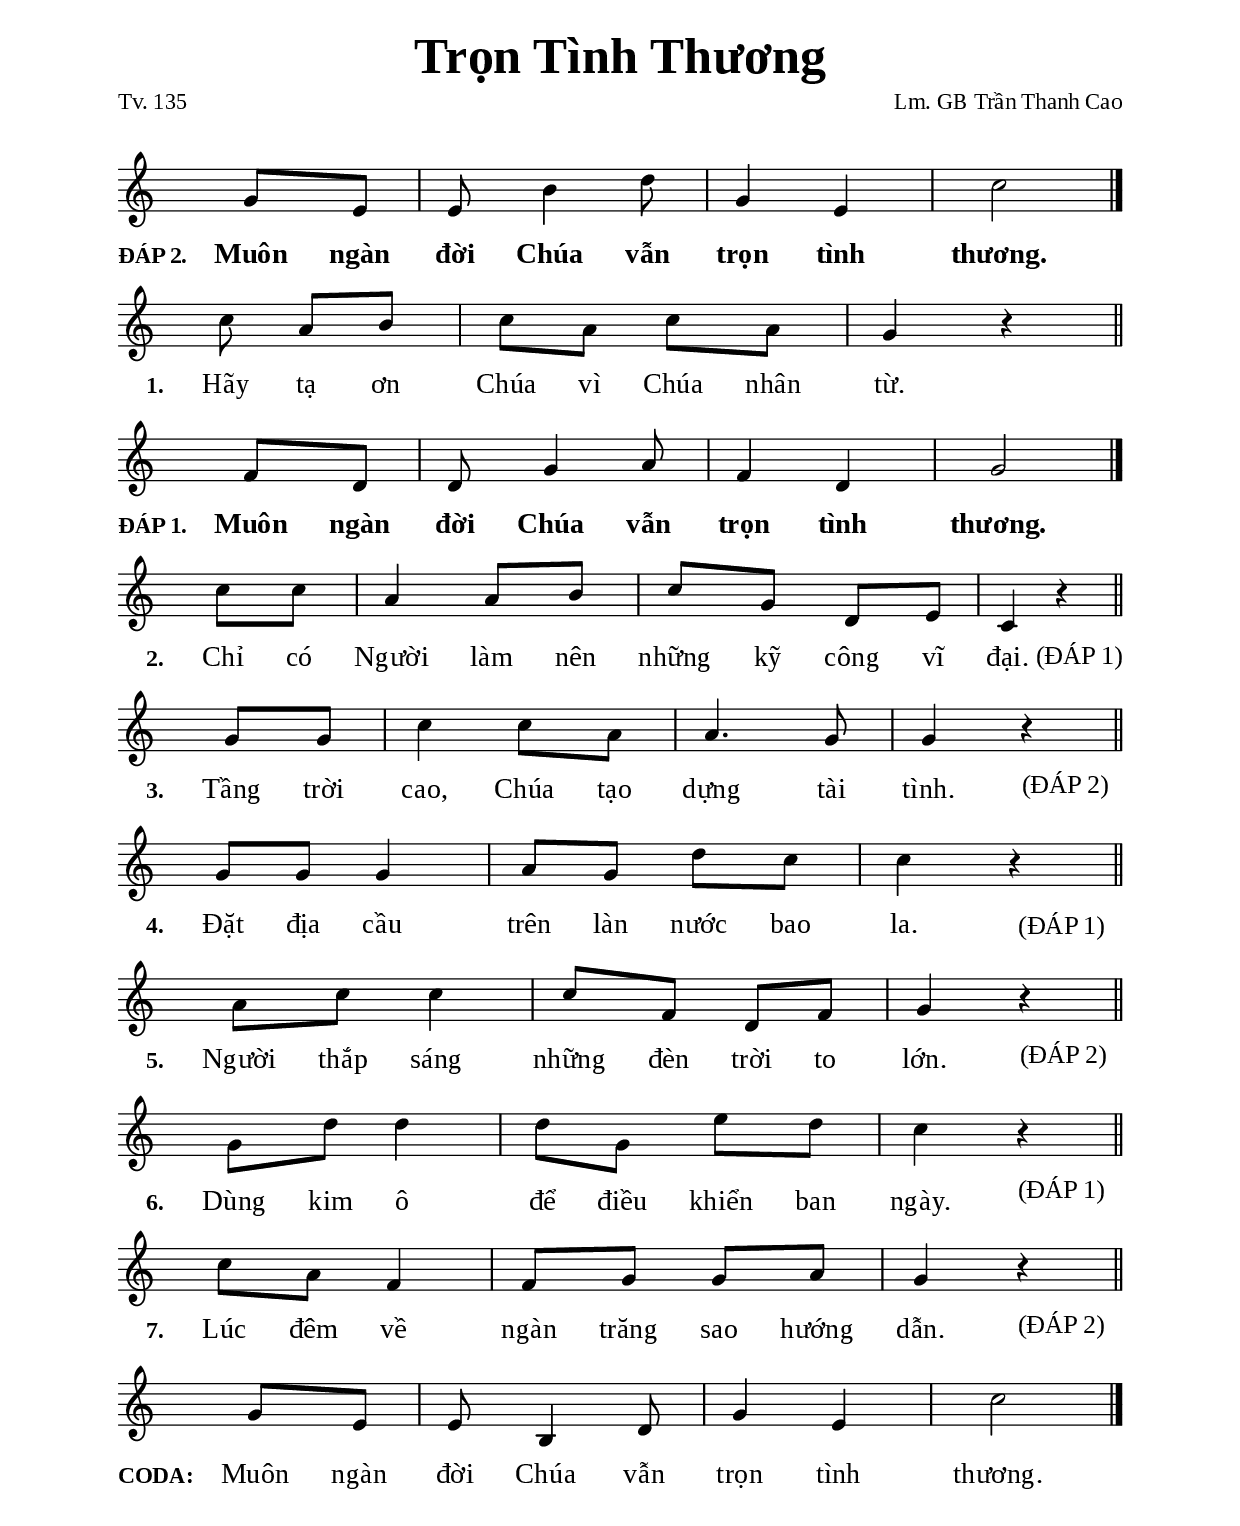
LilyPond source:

% Cài đặt chung
\version "2.22.1"
\include "english.ly"

\header {
  title = \markup { \fontsize #3 "Trọn Tình Thương" }
  poet = "Tv. 135"
  composer = "Lm. GB Trần Thanh Cao"
  arranger = " "
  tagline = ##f
}

% Thiết lập tông và nhịp
TongNhip = { \key c \major \time 2/4 }

% Nhạc phiên khúc
nhacPhienKhuc = \relative c'' {
  % Đáp 1
  \partial 4 g8 e |
  e b'4 d8 |
  g,4 e |
  c'2 \bar "|." \break
  
  % 1
  \partial 4. c8 a b |
  c a c a |
  g4 r \bar "||" \break
  
  % Đáp 2
  \partial 4 f8 d |
  d g4 a8 |
  f4 d |
  g2 \bar "|." \break
  
  % 2
  \partial 4 c8 c |
  a4 a8 b |
  c g d e |
  c4 r
  \tweak extra-offset #'(0 . -2) _\markup { \large \halign #-0.5 "(ĐÁP 1)" }
  \bar "||" \break
  
  % 3
  \partial 4 g'8 g |
  c4 c8 a |
  a4. g8 |
  g4 r
  \tweak extra-offset #'(0 . -1.5) _\markup { \large \halign #-1 "(ĐÁP 2)" }
  \bar "||" \break
  
  % 4
  g8 g g4 |
  a8 g d' c |
  c4 r
  \tweak extra-offset #'(0 . -2) _\markup { \large \halign #-1.2 "(ĐÁP 1)" }
  \bar "||" \break
  
  % 5
  a8 c c4 |
  c8 f, d f |
  g4 r
  \tweak extra-offset #'(0 . -1.5) _\markup { \large \halign #-1 "(ĐÁP 2)" }
  \bar "||" \break
  
  % 6
  g8
  d' d4 |
  d8 g, e' d |
  c4 r
  \tweak extra-offset #'(0 . -1.5) _\markup { \large \halign #-1 "(ĐÁP 1)" }
  \bar "||" \break
  
  % 7
  c8
  a f4 |
  f8 g g a |
  g4 r
  \tweak extra-offset #'(0 . -1.5) _\markup { \large \halign #-1 "(ĐÁP 2)" }
  \bar "||" \break
  
  % CODA
  \partial 4
  g8 e |
  e b4 d8 |
  g4 e |
  c'2 \bar "|."
}

% Lời phiên khúc
loiPhienKhuc = \lyricmode {
  \set stanza = "ĐÁP 2.   "
  \override Lyrics.LyricText.font-series = #'bold
  Muôn ngàn đời Chúa vẫn trọn tình thương.
  \revert Lyrics.LyricText.font-series

  \set stanza = "     1.     "
  Hãy tạ ơn Chúa vì Chúa nhân từ.
  
  \set stanza = "ĐÁP 1.   "
  \override Lyrics.LyricText.font-series = #'bold
  Muôn ngàn đời Chúa vẫn trọn tình thương.
  \revert Lyrics.LyricText.font-series

  \set stanza = "     2.     "
  Chỉ có Người làm nên những kỹ công vĩ đại.
  
  \set stanza = "     3.     "
  Tầng trời cao, Chúa tạo dựng tài tình.
  
  \set stanza = "     4.     "
  Đặt địa cầu trên làn nước bao la.
  
  \set stanza = "     5.     "
  Người thắp sáng những đèn trời to lớn.
  
  \set stanza = "     6.     "
  Dùng kim ô để điều khiển ban ngày.
  
  \set stanza = "     7.     "
  Lúc đêm về ngàn trăng sao hướng dẫn.
  
  \set stanza = "CODA:   "
  Muôn ngàn đời Chúa vẫn trọn tình thương.
}

% Dàn trang
\paper {
  #(set-paper-size "a4")
  top-margin = 20\mm
  bottom-margin = 10\mm
  left-margin = 20\mm
  right-margin = 20\mm
  indent = #0
  #(define fonts
    (make-pango-font-tree
      "Liberation Serif"
      "Liberation Serif"
      "Liberation Serif"
      (/ 20 20)))
  %page-count = #1
  system-system-spacing = #'((basic-distance . 13)
                             (minimum-distance . 13)
                             (padding . 1))
  score-system-spacing = #'((basic-distance . 13)
                             (minimum-distance . 13)
                             (padding . 1))
}

\score {
  \new ChoirStaff <<
    \new Staff = phienKhuc \with {
      }
      <<
      \new Voice = beSop {
        \TongNhip \nhacPhienKhuc
      }
    >>
    \new Lyrics \with {
      \override VerticalAxisGroup.
        nonstaff-relatedstaff-spacing.padding = #1.6
      \override VerticalAxisGroup.
        nonstaff-unrelatedstaff-spacing.padding = #1.6
    }
    \lyricsto beSop \loiPhienKhuc
  >>
  \layout {
    \override Staff.TimeSignature.transparent = ##t
    \override Lyrics.LyricText.font-size = #+2
    \override Lyrics.LyricSpace.minimum-distance = #4
    \override Score.BarNumber.break-visibility = ##(#f #f #f)
    \override Score.SpacingSpanner.uniform-stretching = ##t
  }
}
